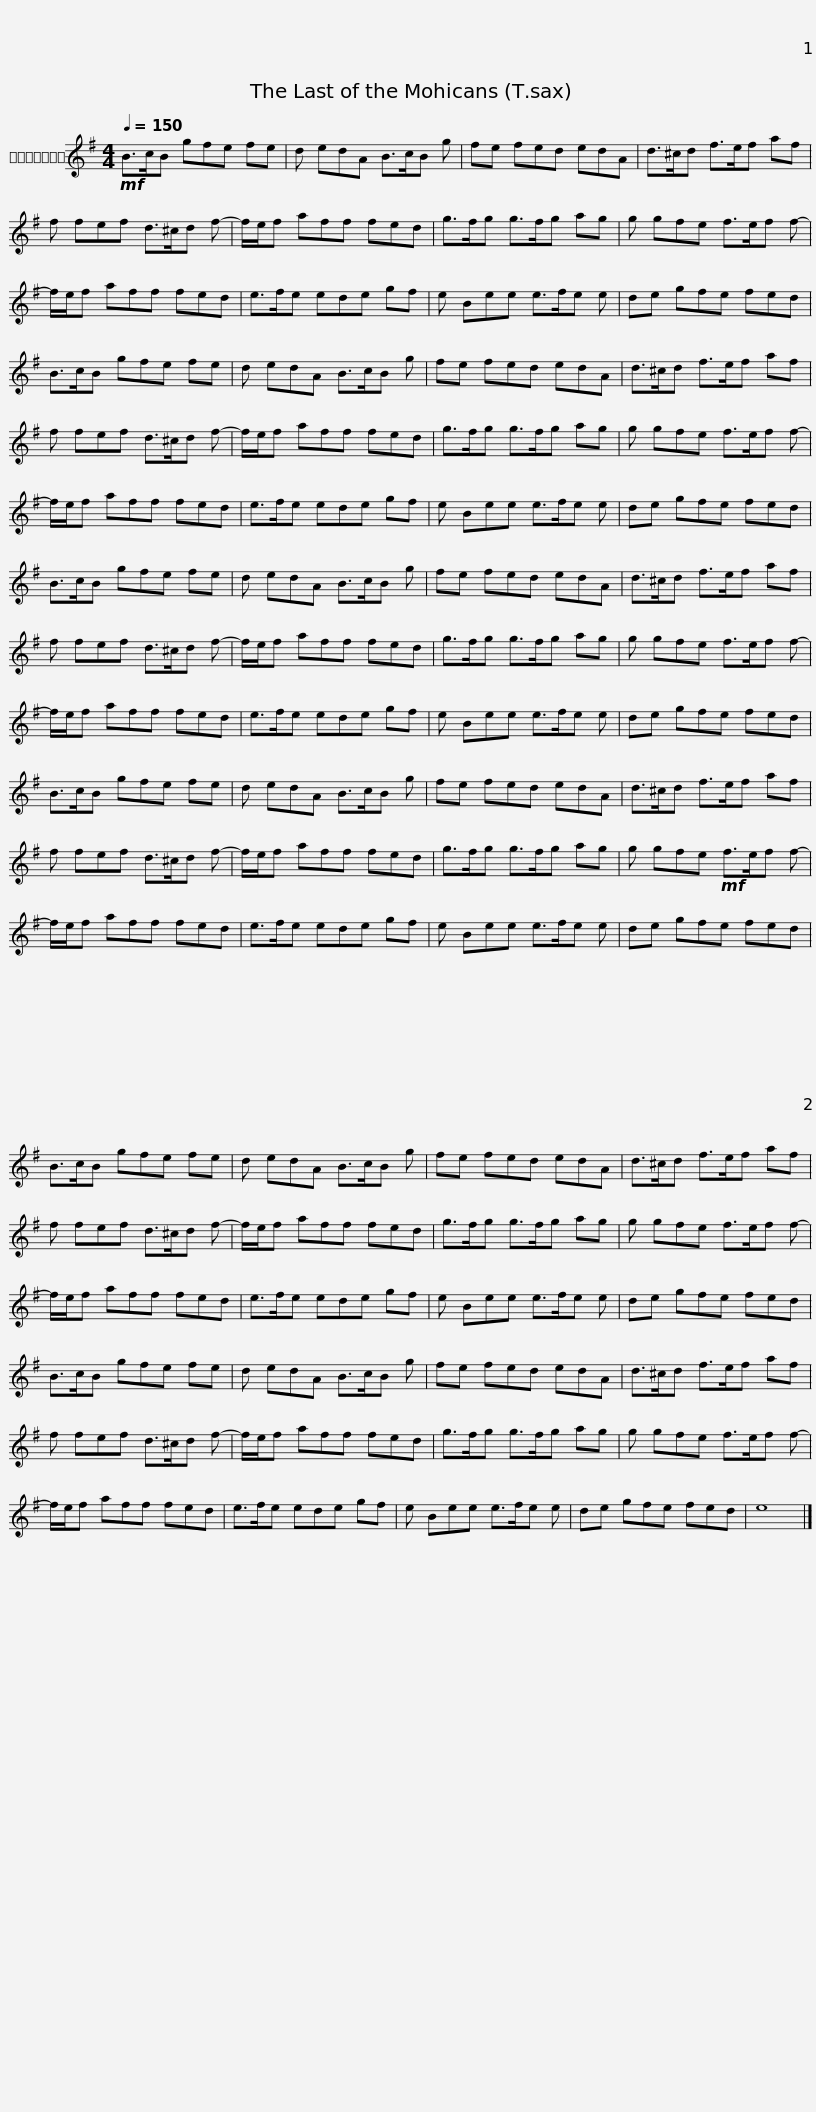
X:1
L:1/8
Q:1/4=150
M:4/4
I:linebreak $
K:none
V:1 treble transpose=-14
V:1
[K:G]!mf! B>cB gfe fe |d edA B>cB g |fe fed edA | d>^cd f>ef af |f fef d>^cd f- |$ %5
 f/e/f aff fed | g>fg g>fg ag |g gfe f>ef f- | f/e/f aff fed | e>fe ede gf |$ %10
 e Bee e>fe e |de gfe fed | B>cB gfe fe |d edA B>cB g |fe fed edA |$ %15
 d>^cd f>ef af |f fef d>^cd f- | f/e/f aff fed | g>fg g>fg ag |g gfe f>ef f- |$ %20
 f/e/f aff fed | e>fe ede gf |e Bee e>fe e |de gfe fed | B>cB gfe fe |$ %25
 d edA B>cB g |fe fed edA | d>^cd f>ef af |f fef d>^cd f- | f/e/f aff fed |$ %30
 g>fg g>fg ag |g gfe f>ef f- | f/e/f aff fed | e>fe ede gf |e Bee e>fe e |$ %35
 de gfe fed | B>cB gfe fe |d edA B>cB g |fe fed edA | d>^cd f>ef af |$ %40
 f fef d>^cd f- | f/e/f aff fed | g>fg g>fg ag |g gfe!mf! f>ef f- | f/e/f aff fed |$ %45
 e>fe ede gf |e Bee e>fe e |de gfe fed | B>cB gfe fe |d edA B>cB g |$ %50
 fe fed edA | d>^cd f>ef af |f fef d>^cd f- | f/e/f aff fed | g>fg g>fg ag |$ %55
 g gfe f>ef f- | f/e/f aff fed | e>fe ede gf |e Bee e>fe e |de gfe fed |$ %60
 B>cB gfe fe |d edA B>cB g |fe fed edA | d>^cd f>ef af |f fef d>^cd f- |$ %65
 f/e/f aff fed | g>fg g>fg ag |g gfe f>ef f- | f/e/f aff fed | e>fe ede gf |$ %70
 e Bee e>fe e |de gfe fed | e8 |] %73
